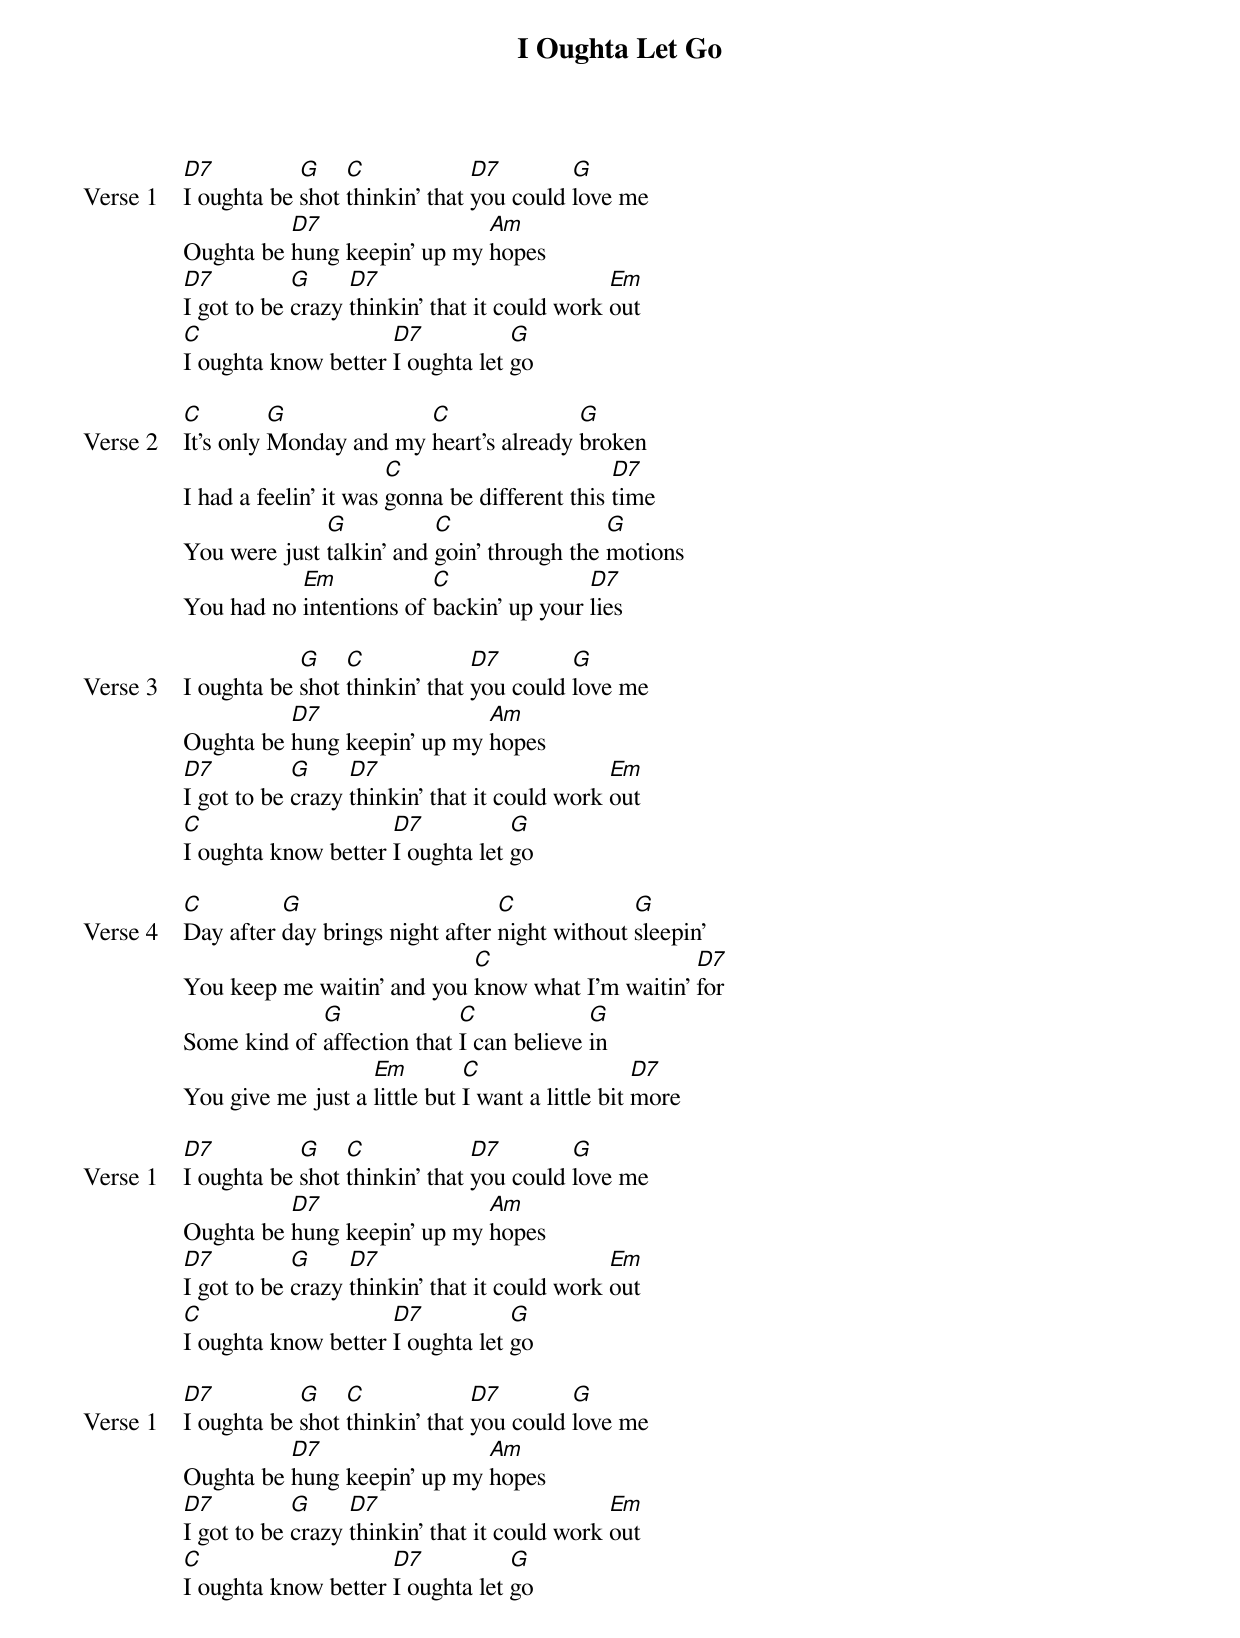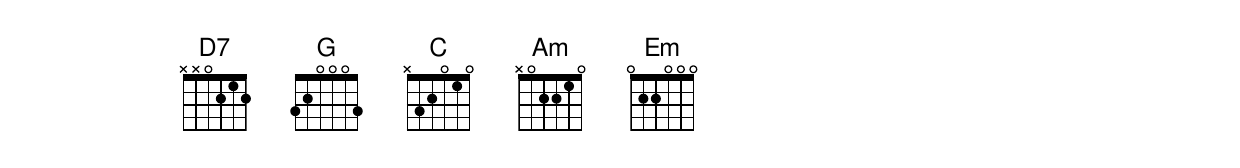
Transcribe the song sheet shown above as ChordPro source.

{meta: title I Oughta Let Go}
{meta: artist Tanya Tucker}
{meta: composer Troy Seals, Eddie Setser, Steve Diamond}

{start_of_verse: Verse 1}
[D7]I oughta be [G]shot [C]thinkin' that [D7]you could [G]love me
Oughta be [D7]hung keepin' up my [Am]hopes
[D7]I got to be [G]crazy [D7]thinkin' that it could work [Em]out
[C]I oughta know better [D7]I oughta let [G]go
{end_of_verse}

{start_of_verse: Verse 2}
[C]It's only [G]Monday and my [C]heart's already [G]broken
I had a feelin' it was [C]gonna be different this [D7]time
You were just [G]talkin' and [C]goin' through the [G]motions
You had no [Em]intentions of [C]backin' up your [D7]lies
{end_of_verse}

{start_of_verse: Verse 3}
I oughta be [G]shot [C]thinkin' that [D7]you could [G]love me
Oughta be [D7]hung keepin' up my [Am]hopes
[D7]I got to be [G]crazy [D7]thinkin' that it could work [Em]out
[C]I oughta know better [D7]I oughta let [G]go
{end_of_verse}

{start_of_verse: Verse 4}
[C]Day after [G]day brings night after [C]night without [G]sleepin'
You keep me waitin' and you [C]know what I'm waitin' [D7]for
Some kind of [G]affection that [C]I can believe [G]in
You give me just a [Em]little but [C]I want a little bit [D7]more
{end_of_verse}

{start_of_verse: Verse 1}
[D7]I oughta be [G]shot [C]thinkin' that [D7]you could [G]love me
Oughta be [D7]hung keepin' up my [Am]hopes
[D7]I got to be [G]crazy [D7]thinkin' that it could work [Em]out
[C]I oughta know better [D7]I oughta let [G]go
{end_of_verse}

{start_of_verse: Verse 1}
[D7]I oughta be [G]shot [C]thinkin' that [D7]you could [G]love me
Oughta be [D7]hung keepin' up my [Am]hopes
[D7]I got to be [G]crazy [D7]thinkin' that it could work [Em]out
[C]I oughta know better [D7]I oughta let [G]go
{end_of_verse}
